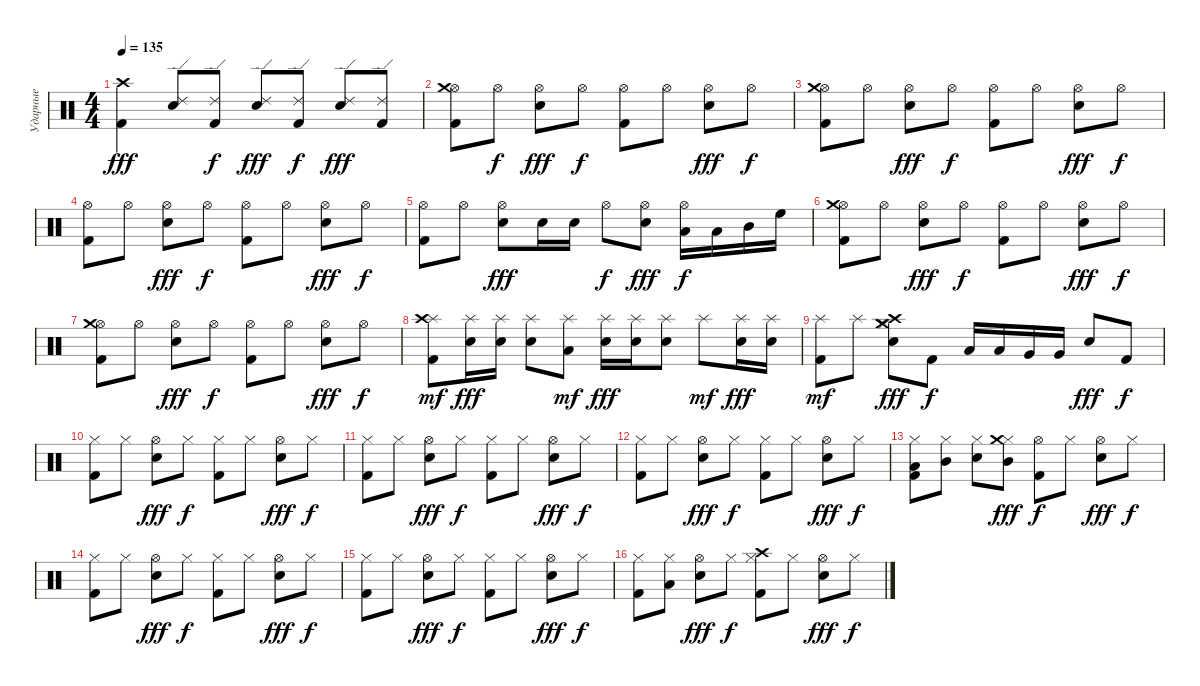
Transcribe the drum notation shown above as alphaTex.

\track ("Ударные" "Ударные") {instrument percussion}
\staff {score}
\articulation defaults
\ts (4 4)
\tempo 135
\clef neutral
\ks c
("Crash high (hit)" "Kick (hit) 2").4{dy fff} ("Ride (edge) 2" "Snare (hit) 2").8 ("Ride (edge) 2" "Kick (hit) 2").8{dy f} ("Ride (edge) 2" "Snare (hit) 2").8{dy fff} ("Ride (edge) 2" "Kick (hit) 2").8{dy f} ("Ride (edge) 2" "Snare (hit) 2").8{dy fff} ("Ride (edge) 2" "Kick (hit) 2").8 |
("Hi-Hat (open)" "Kick (hit) 2" "Crash medium (hit)").8 "Hi-Hat (open)".8{dy f} ("Hi-Hat (open)" "Snare (hit) 2").8{dy fff} "Hi-Hat (open)".8{dy f} ("Hi-Hat (open)" "Kick (hit) 2").8 "Hi-Hat (open)".8 ("Hi-Hat (open)" "Snare (hit) 2").8{dy fff} "Hi-Hat (open)".8{dy f} |
("Hi-Hat (open)" "Kick (hit) 2" "Crash medium (hit)").8 "Hi-Hat (open)".8 ("Hi-Hat (open)" "Snare (hit) 2").8{dy fff} "Hi-Hat (open)".8{dy f} ("Hi-Hat (open)" "Kick (hit) 2").8 "Hi-Hat (open)".8 ("Hi-Hat (open)" "Snare (hit) 2").8{dy fff} "Hi-Hat (open)".8{dy f} |
("Hi-Hat (open)" "Kick (hit) 2").8 "Hi-Hat (open)".8 ("Hi-Hat (open)" "Snare (hit) 2").8{dy fff} "Hi-Hat (open)".8{dy f} ("Hi-Hat (open)" "Kick (hit) 2").8 "Hi-Hat (open)".8 ("Hi-Hat (open)" "Snare (hit) 2").8{dy fff} "Hi-Hat (open)".8{dy f} |
("Hi-Hat (open)" "Kick (hit) 2").8 "Hi-Hat (open)".8 ("Hi-Hat (open)" "Snare (hit) 2").8{dy fff} "Snare (hit) 2".16 "Snare (hit) 2".16 "Hi-Hat (open)".8{dy f} ("Hi-Hat (open)" "Snare (hit) 2").8{dy fff} ("Hi-Hat (open)" "Low Floor Tom (hit)").16{dy f} "Low Tom (hit)".16 "Mid Tom (hit)".16 "High Floor Tom (hit)".16 |
("Hi-Hat (open)" "Kick (hit) 2" "Crash medium (hit)").8 "Hi-Hat (open)".8 ("Hi-Hat (open)" "Snare (hit) 2").8{dy fff} "Hi-Hat (open)".8{dy f} ("Hi-Hat (open)" "Kick (hit) 2").8 "Hi-Hat (open)".8 ("Hi-Hat (open)" "Snare (hit) 2").8{dy fff} "Hi-Hat (open)".8{dy f} |
("Hi-Hat (open)" "Kick (hit) 2" "Crash medium (hit)").8 "Hi-Hat (open)".8 ("Hi-Hat (open)" "Snare (hit) 2").8{dy fff} "Hi-Hat (open)".8{dy f} ("Hi-Hat (open)" "Kick (hit) 2").8 "Hi-Hat (open)".8 ("Hi-Hat (open)" "Snare (hit) 2").8{dy fff} "Hi-Hat (open)".8{dy f} |
("Splash (hit)" "Crash high (hit)" "Kick (hit) 2").8{dy mf} ("Splash (hit)" "Snare (hit) 2").16{dy fff} ("Splash (hit)" "Snare (hit) 2").16 ("Splash (hit)" "Snare (hit) 2").8 ("Splash (hit)" "Low Floor Tom (hit)").8{dy mf} ("Splash (hit)" "Snare (hit) 2").16{dy fff} ("Splash (hit)" "Snare (hit) 2").16 ("Splash (hit)" "Snare (hit) 2").8 "Splash (hit)".8{dy mf} ("Splash (hit)" "Snare (hit) 2").16{dy fff} ("Splash (hit)" "Snare (hit) 2").16 |
("Splash (hit)" "Kick (hit) 2").8{dy mf} "Splash (hit)".8 ("Hi-Hat (closed)" "Snare (hit) 2" "Crash high (hit)" "Crash medium (hit)").8{dy fff} "Kick (hit) 2".8{dy f} "Low Floor Tom (hit)".16 "Low Floor Tom (hit)".16 "Very Low Tom (hit)".16 "Very Low Tom (hit)".16 "Snare (hit) 2".8{dy fff} "Kick (hit) 2".8{dy f} |
("Hi-Hat (closed)" "Kick (hit) 2").8 "Hi-Hat (closed)".8 ("Hi-Hat (open)" "Snare (hit) 2").8{dy fff} "Hi-Hat (closed)".8{dy f} ("Hi-Hat (closed)" "Kick (hit) 2").8 "Hi-Hat (closed)".8 ("Hi-Hat (open)" "Snare (hit) 2").8{dy fff} "Hi-Hat (closed)".8{dy f} |
("Hi-Hat (closed)" "Kick (hit) 2").8 "Hi-Hat (closed)".8 ("Hi-Hat (open)" "Snare (hit) 2").8{dy fff} "Hi-Hat (closed)".8{dy f} ("Hi-Hat (closed)" "Kick (hit) 2").8 "Hi-Hat (closed)".8 ("Hi-Hat (open)" "Snare (hit) 2").8{dy fff} "Hi-Hat (closed)".8{dy f} |
("Hi-Hat (closed)" "Kick (hit) 2").8 "Hi-Hat (closed)".8 ("Hi-Hat (open)" "Snare (hit) 2").8{dy fff} "Hi-Hat (closed)".8{dy f} ("Hi-Hat (closed)" "Kick (hit) 2").8 "Hi-Hat (closed)".8 ("Hi-Hat (open)" "Snare (hit) 2").8{dy fff} "Hi-Hat (closed)".8{dy f} |
("Hi-Hat (closed)" "Kick (hit) 2" "Low Floor Tom (hit)").8 ("Hi-Hat (closed)" "Mid Tom (hit)").8 ("Hi-Hat (closed)" "Snare (hit) 2").8 ("Hi-Hat (closed)" "Mid Tom (hit)" "Crash medium (hit)").8{dy fff} ("Hi-Hat (open)" "Kick (hit) 2").8{dy f} "Hi-Hat (closed)".8 ("Hi-Hat (open)" "Snare (hit) 2").8{dy fff} "Hi-Hat (closed)".8{dy f} |
("Hi-Hat (closed)" "Kick (hit) 2").8 "Hi-Hat (closed)".8 ("Hi-Hat (open)" "Snare (hit) 2").8{dy fff} "Hi-Hat (closed)".8{dy f} ("Hi-Hat (closed)" "Kick (hit) 2").8 "Hi-Hat (closed)".8 ("Hi-Hat (open)" "Snare (hit) 2").8{dy fff} "Hi-Hat (closed)".8{dy f} |
("Hi-Hat (closed)" "Kick (hit) 2").8 "Hi-Hat (closed)".8 ("Hi-Hat (open)" "Snare (hit) 2").8{dy fff} "Hi-Hat (closed)".8{dy f} ("Hi-Hat (closed)" "Kick (hit) 2").8 "Hi-Hat (closed)".8 ("Hi-Hat (open)" "Snare (hit) 2").8{dy fff} "Hi-Hat (closed)".8{dy f} |
("Hi-Hat (closed)" "Kick (hit) 2").8 ("Hi-Hat (closed)" "Low Tom (hit)").8 ("Hi-Hat (open)" "Snare (hit) 2").8{dy fff} "Hi-Hat (closed)".8{dy f} ("Hi-Hat (closed)" "Kick (hit) 2" "Crash high (hit)").8 "Hi-Hat (closed)".8 ("Hi-Hat (open)" "Snare (hit) 2").8{dy fff} "Hi-Hat (closed)".8{dy f}
